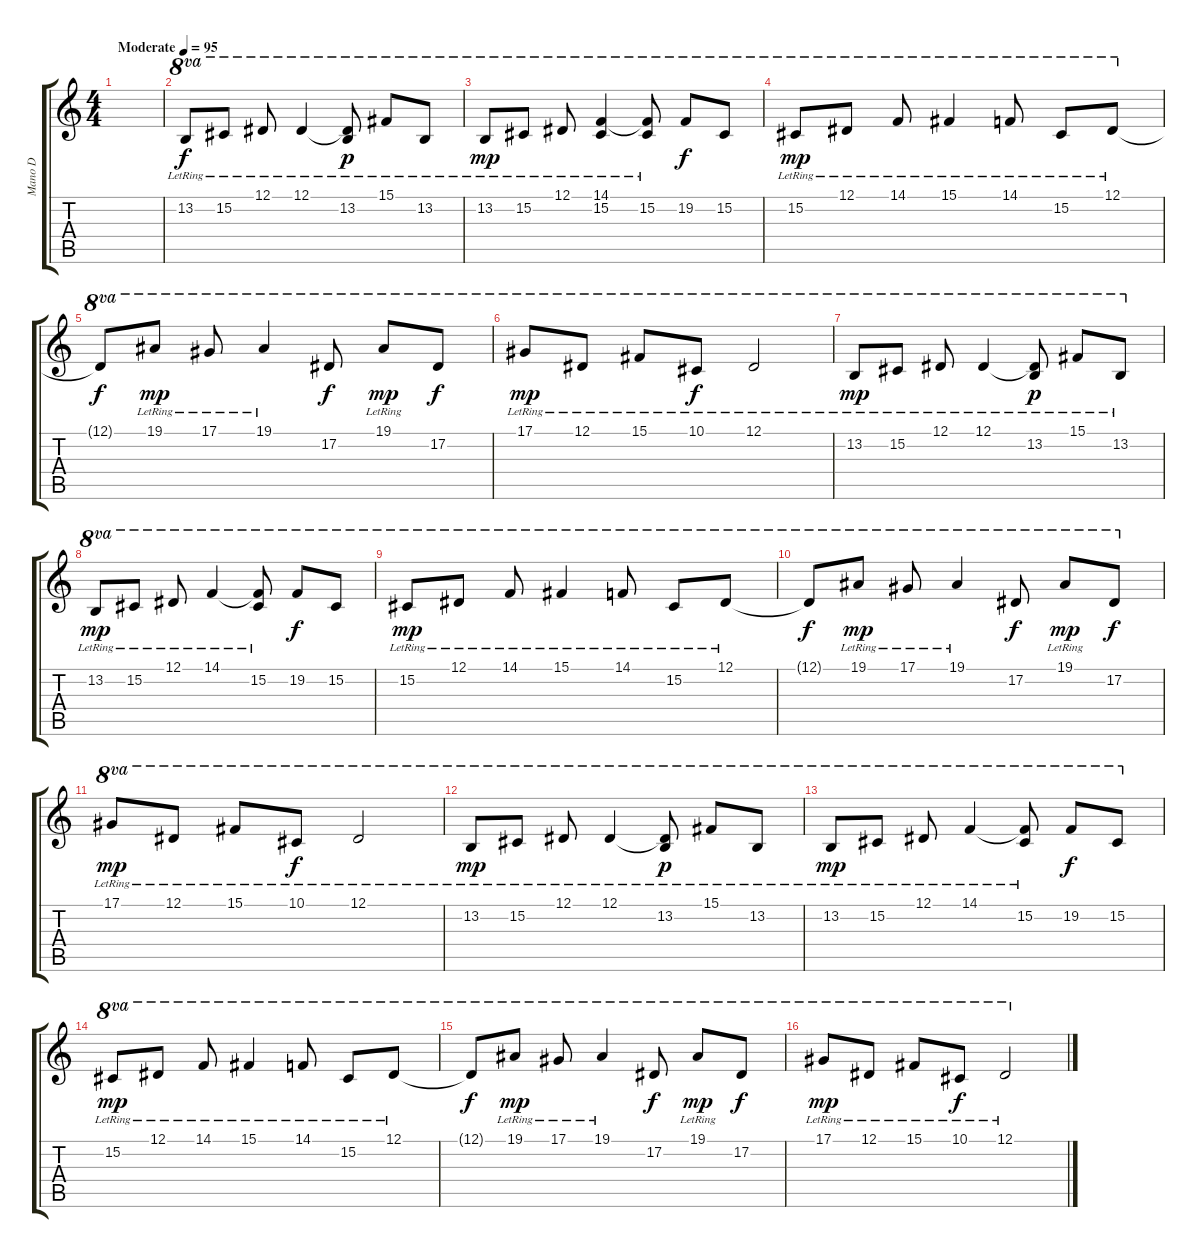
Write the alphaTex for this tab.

\track ("Mano D" "Mano D") {instrument brightacousticpiano}
\staff {score tabs}
\tuning (Eb4 Bb3 Gb3 Db3 Ab2 Eb2) {hide}
\ts (4 4)
\tempo (95 "Moderate")
\clef g2
\ks c
|
13.2{lr}.8{ot 8va} 15.2{lr}.8{ot 8va} 12.1{lr}.8{ot 8va} 12.1{lr}.4{ot 8va} (12.1{t} 13.2{lr}).8{ot 8va dy p} 15.1{lr}.8{ot 8va} 13.2{lr}.8{ot 8va} |
13.2{lr}.8{ot 8va dy mp} 15.2{lr}.8{ot 8va} 12.1{lr}.8{ot 8va} (14.1{lr} 15.2).4{ot 8va} (14.1{t} 15.2{lr}).8{ot 8va} 19.2.8{ot 8va dy f} 15.2.8{ot 8va} |
15.2{lr}.8{ot 8va dy mp} 12.1{lr}.8{ot 8va} 14.1{lr}.8{ot 8va} 15.1{lr}.4{ot 8va} 14.1{lr}.8{ot 8va} 15.2{lr}.8{ot 8va} 12.1{lr}.8{ot 8va} |
12.1{t}.8{ot 8va dy f} 19.1{lr}.8{ot 8va dy mp} 17.1{lr}.8{ot 8va} 19.1{lr}.4{ot 8va} 17.2.8{ot 8va dy f} 19.1{lr}.8{ot 8va dy mp} 17.2.8{ot 8va dy f} |
17.1{lr}.8{ot 8va dy mp} 12.1{lr}.8{ot 8va} 15.1{lr}.8{ot 8va} 10.1{lr}.8{ot 8va dy f} 12.1{lr}.2{ot 8va} |
13.2{lr}.8{ot 8va dy mp} 15.2{lr}.8{ot 8va} 12.1{lr}.8{ot 8va} 12.1{lr}.4{ot 8va} (12.1{t} 13.2{lr}).8{ot 8va dy p} 15.1{lr}.8{ot 8va} 13.2{lr}.8{ot 8va} |
13.2{lr}.8{ot 8va dy mp} 15.2{lr}.8{ot 8va} 12.1{lr}.8{ot 8va} 14.1{lr}.4{ot 8va} (14.1{t} 15.2{lr}).8{ot 8va} 19.2.8{ot 8va dy f} 15.2.8{ot 8va} |
15.2{lr}.8{ot 8va dy mp} 12.1{lr}.8{ot 8va} 14.1{lr}.8{ot 8va} 15.1{lr}.4{ot 8va} 14.1{lr}.8{ot 8va} 15.2{lr}.8{ot 8va} 12.1{lr}.8{ot 8va} |
12.1{t}.8{ot 8va dy f} 19.1{lr}.8{ot 8va dy mp} 17.1{lr}.8{ot 8va} 19.1{lr}.4{ot 8va} 17.2.8{ot 8va dy f} 19.1{lr}.8{ot 8va dy mp} 17.2.8{ot 8va dy f} |
17.1{lr}.8{ot 8va dy mp} 12.1{lr}.8{ot 8va} 15.1{lr}.8{ot 8va} 10.1{lr}.8{ot 8va dy f} 12.1{lr}.2{ot 8va} |
13.2{lr}.8{ot 8va dy mp} 15.2{lr}.8{ot 8va} 12.1{lr}.8{ot 8va} 12.1{lr}.4{ot 8va} (12.1{t} 13.2{lr}).8{ot 8va dy p} 15.1{lr}.8{ot 8va} 13.2{lr}.8{ot 8va} |
13.2{lr}.8{ot 8va dy mp} 15.2{lr}.8{ot 8va} 12.1{lr}.8{ot 8va} 14.1{lr}.4{ot 8va} (14.1{t} 15.2{lr}).8{ot 8va} 19.2.8{ot 8va dy f} 15.2.8{ot 8va} |
15.2{lr}.8{ot 8va dy mp} 12.1{lr}.8{ot 8va} 14.1{lr}.8{ot 8va} 15.1{lr}.4{ot 8va} 14.1{lr}.8{ot 8va} 15.2{lr}.8{ot 8va} 12.1{lr}.8{ot 8va} |
12.1{t}.8{ot 8va dy f} 19.1{lr}.8{ot 8va dy mp} 17.1{lr}.8{ot 8va} 19.1{lr}.4{ot 8va} 17.2.8{ot 8va dy f} 19.1{lr}.8{ot 8va dy mp} 17.2.8{ot 8va dy f} |
17.1{lr}.8{ot 8va dy mp} 12.1{lr}.8{ot 8va} 15.1{lr}.8{ot 8va} 10.1{lr}.8{ot 8va dy f} 12.1{lr}.2{ot 8va}
